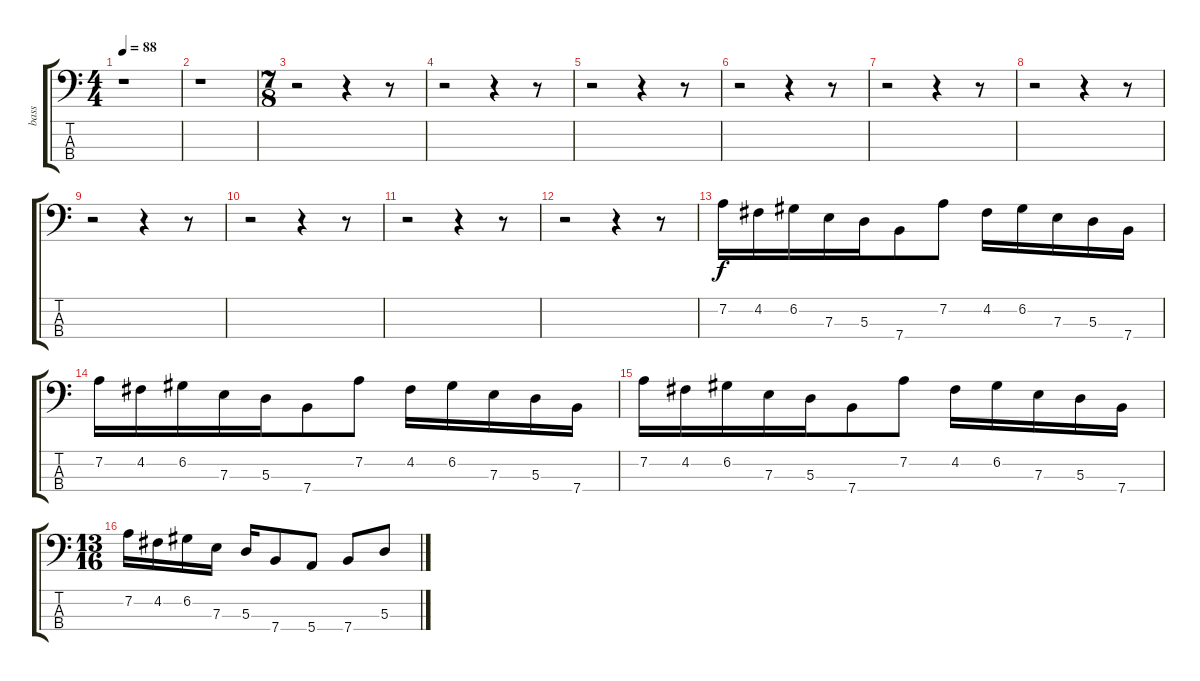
\track ("bass" "bass") {instrument electricbassfinger}
\staff {score tabs}
\tuning (G2 D2 A1 E1) {hide}
\ts (4 4)
\tempo 88
\clef f4
\ks c
r.1{dy f} |
r.1 |
\ts (7 8)
r.2 r.4 r.8 |
r.2 r.4 r.8 |
r.2 r.4 r.8 |
r.2 r.4 r.8 |
r.2 r.4 r.8 |
r.2 r.4 r.8 |
r.2 r.4 r.8 |
r.2 r.4 r.8 |
r.2 r.4 r.8 |
r.2 r.4 r.8 |
7.2.16 4.2.16 6.2.16 7.3.16 5.3.16 7.4.8 7.2.8 4.2.16 6.2.16 7.3.16 5.3.16 7.4.16 |
7.2.16 4.2.16 6.2.16 7.3.16 5.3.16 7.4.8 7.2.8 4.2.16 6.2.16 7.3.16 5.3.16 7.4.16 |
7.2.16 4.2.16 6.2.16 7.3.16 5.3.16 7.4.8 7.2.8 4.2.16 6.2.16 7.3.16 5.3.16 7.4.16 |
\ts (13 16)
7.2.16 4.2.16 6.2.16 7.3.16 5.3.16 7.4.8 5.4.8 7.4.8 5.3.8
